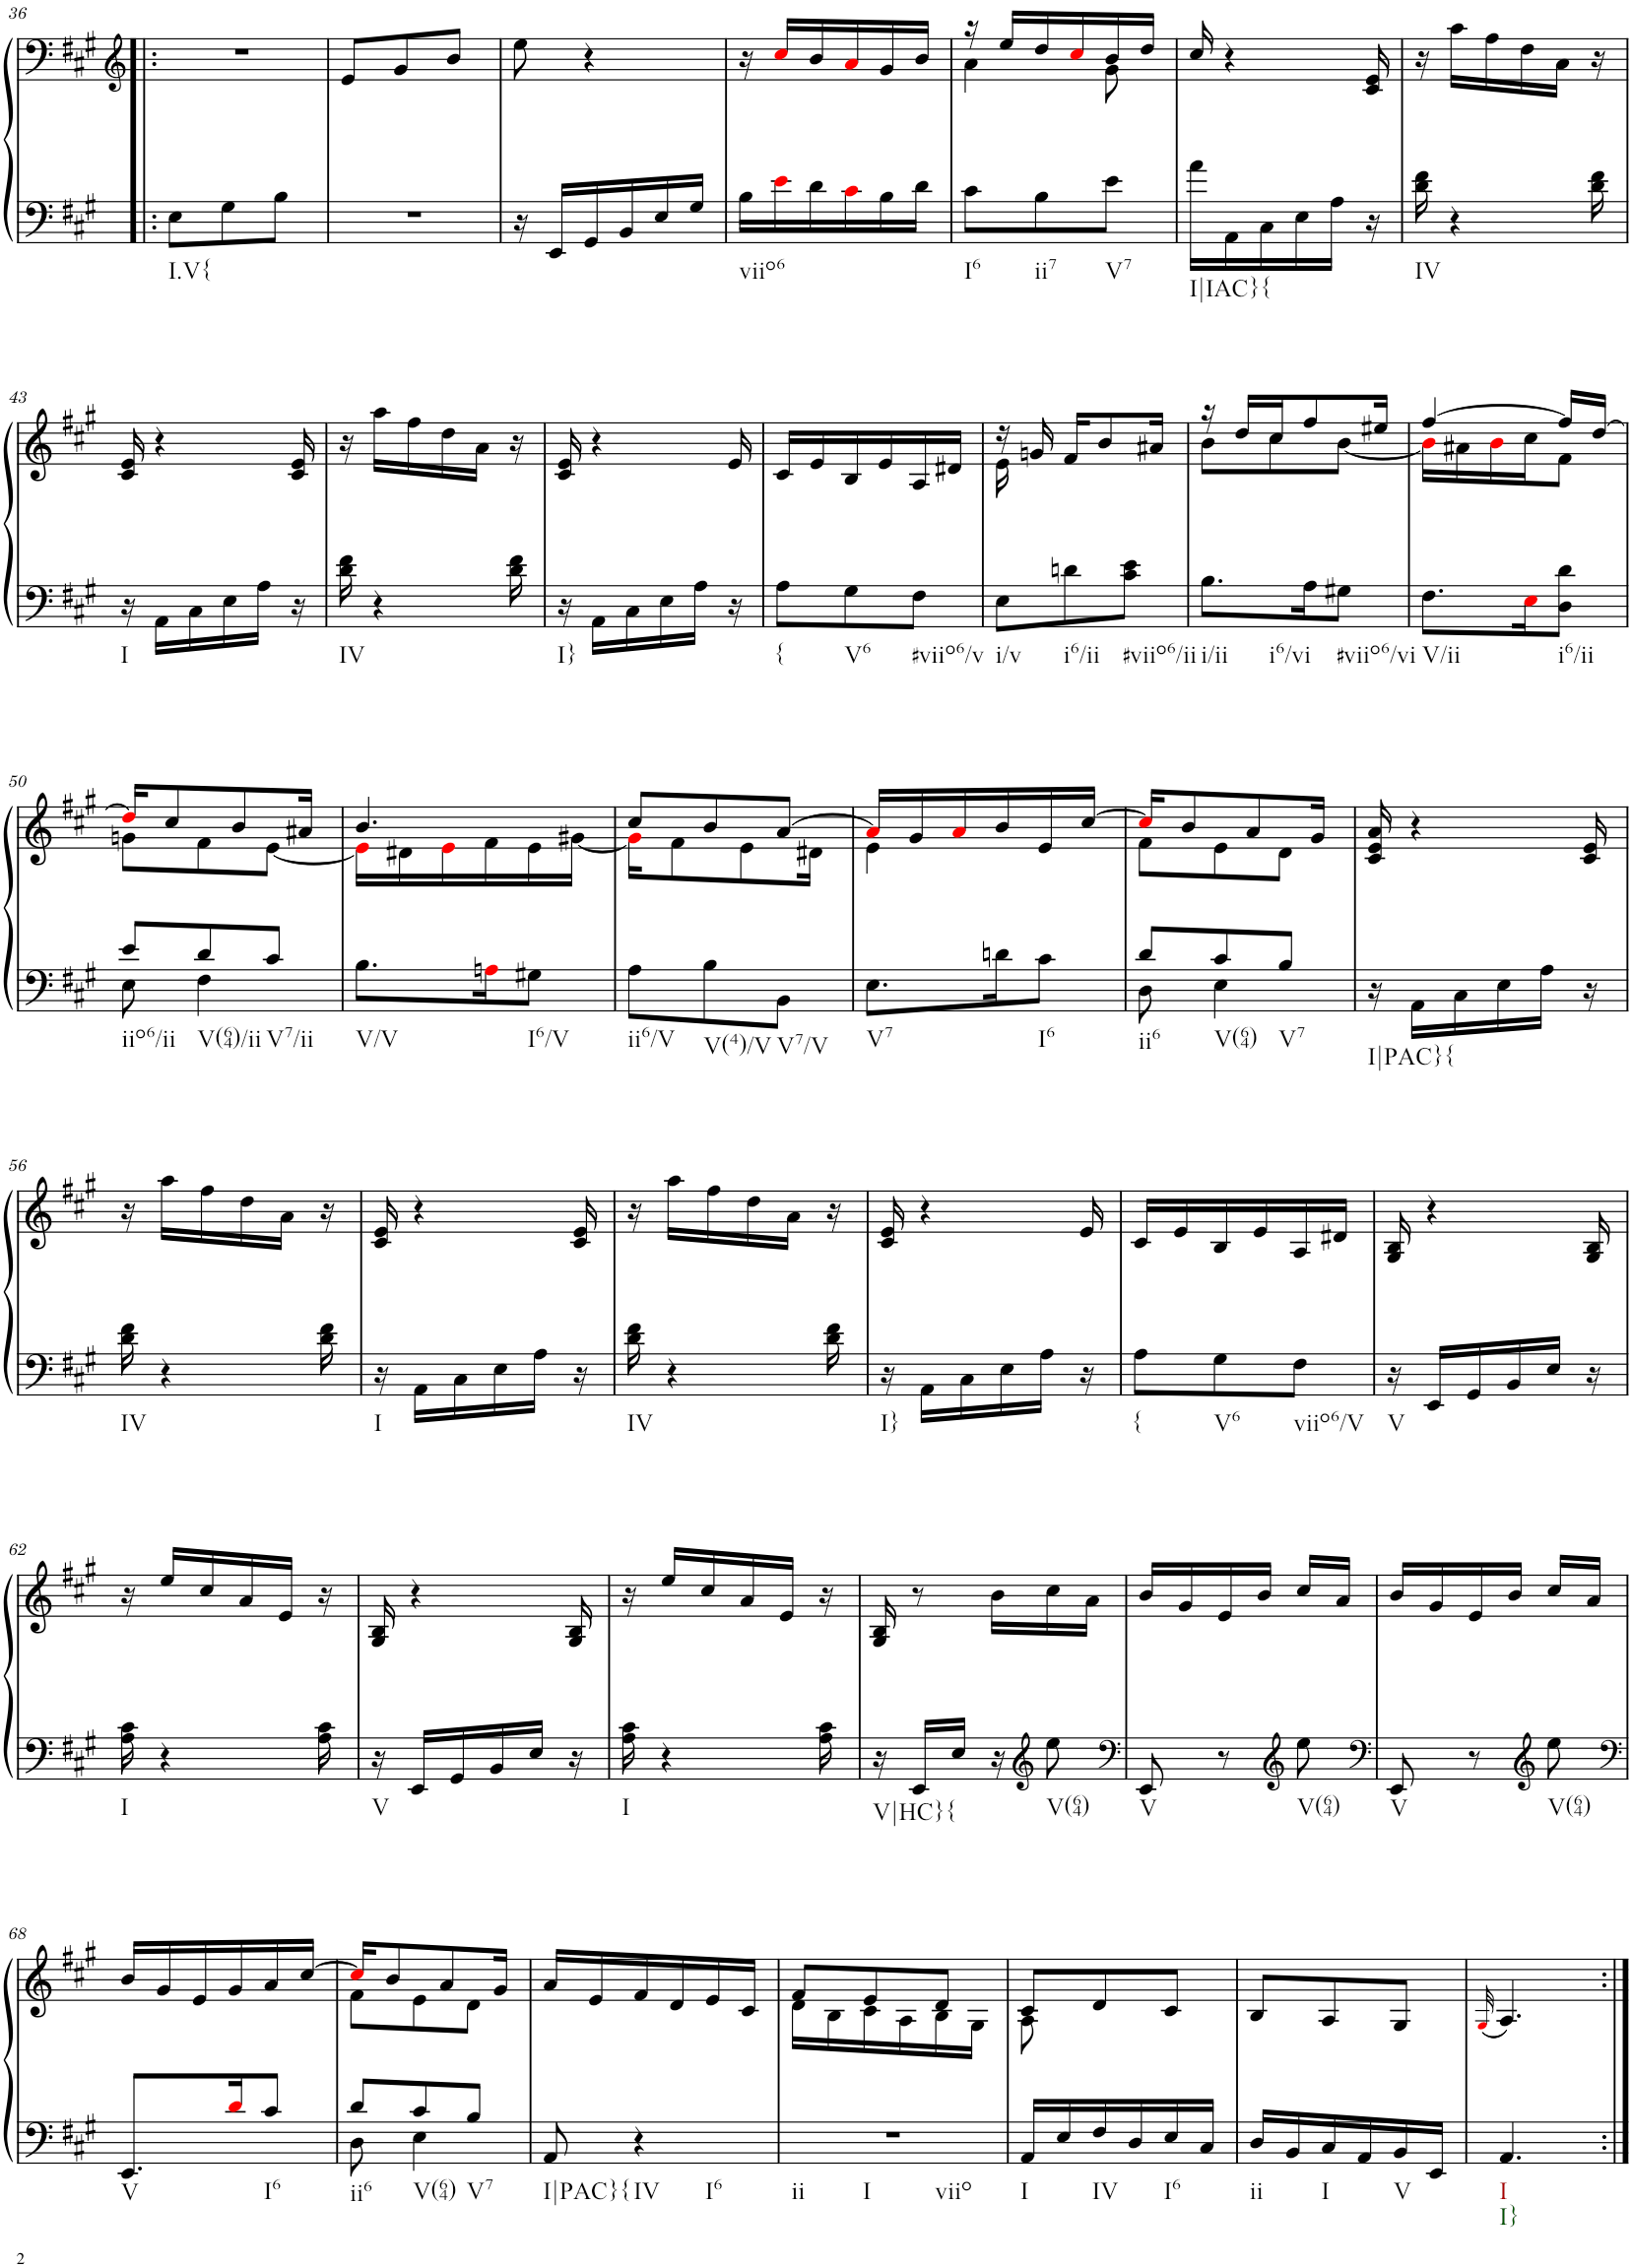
**kern	**kern
*part1	*part1
*staff2	*staff1
*I"Piano	*
*I'Pno.	*
!!LO:PB:g=z
*clefF4	*clefG2
*k[f#c#g#]	*k[f#c#g#]
*M3/8	*M3/8
=36!|:	=36!|:
!LO:TX:b:t=I.V{	!
8E\L	4.r
8G#\	.
8B\J	.
=37	=37
4.r	8e/L
.	8g#/
.	8b/J
=38	=38
16r	8ee\
16EE/LL	.
16GG#/	4r
16BB/	.
16E/	.
16G#/JJ	.
=39	=39
!LO:TX:b:t=viio6	!
16B\LL	16r
16ei\	16cc#i/LL
16d\	16b/
16c#i\	16ai/
16B\	16g#/
16d\JJ	16b/JJ
=40	=40
*	*^
!LO:TX:b:t=I6	!	!
8c#\L	16r	4a\
.	16ee/LL	.
!LO:TX:b:t=ii7	!	!
8B\	16dd/	.
.	16cc#i/	.
!LO:TX:b:t=V7	!	!
8e\J	16b/	8g#\
.	16dd/JJ	.
*	*v	*v
=41	=41
!LO:TX:b:t=I|IAC}{	!
16a\LL	16cc#/
16AA\	4r
16C#\	.
16E\	.
16A\JJ	.
16r	16c#/ 16e/
=42	=42
!LO:TX:b:t=IV	!
16d\ 16f#\	16r
4r	16aa\LL
.	16ff#\
.	16dd\
.	16a\JJ
16d\ 16f#\	16r
!!LO:LB:g=z
=43	=43
!LO:TX:b:t=I	!
16r	16c#/ 16e/
16AA\LL	4r
16C#\	.
16E\	.
16A\JJ	.
16r	16c#/ 16e/
=44	=44
!LO:TX:b:t=IV	!
16d\ 16f#\	16r
4r	16aa\LL
.	16ff#\
.	16dd\
.	16a\JJ
16d\ 16f#\	16r
=45	=45
!LO:TX:b:t=I}	!
16r	16c#/ 16e/
16AA\LL	4r
16C#\	.
16E\	.
16A\JJ	.
16r	16e/
=46	=46
!LO:TX:b:t={	!
8A\L	16c#/LL
.	16e/
!LO:TX:b:t=V6	!
8G#\	16B/
.	16e/
!LO:TX:b:t=#viio6/v	!
8F#\J	16A/
.	16d#X/JJ
=47	=47
*	*^
!LO:TX:b:t=i/v	!	!
8E\L	16r	16e\
.	16gn/	4ryy
!LO:TX:b:t=i6/ii	!	!
8dn\	16f#/KL	.
.	8b/	.
!LO:TX:b:t=#viio6/ii	!	!
8c#\ 8e\J	.	.
.	16a#X/Jk	16ryy
=48	=48	=48
!LO:TX:b:t=i/ii	!	!
!LO:TX:b:t=i6/vi	!	!
8.B\L	16r	8b\L
.	16dd/LL	.
.	16cc#/J	8cc#\
16A\K	8ff#/	.
!LO:TX:b:t=#viio6/vi	!	!
8G#X\J	.	[8b\J
.	16ee#X/Jk	.
=49	=49	=49
!LO:TX:b:t=V/ii	!	!
8.F#\L	[4ff#/	16bi\LL]
.	.	16a#X\
.	.	16bi\
16Ei\K	.	16cc#\J
!LO:TX:b:t=i6/ii	!	!
8D\ 8d\J	16ff#/LL]	8f#\J
.	[16dd/JJ	.
!!LO:LB:g=z	!!
=50	=50	=50
*^	*	*
!LO:TX:b:t=iio6/ii	!	!	!
8e/L	8E\	16ddi/KL]	8gn\L
.	.	8cc#/	.
!LO:TX:b:t=V(64)/ii	!	!	!
8d/	4F#\	.	8f#\
.	.	8b/	.
!LO:TX:b:t=V7/ii	!	!	!
8c#/J	.	.	[8e\J
.	.	16a#X/Jk	.
*v	*v	*	*
=51	=51	=51
!LO:TX:b:t=V/V	!	!
8.B\L	4.b/	16ei\LL]
.	.	16d#X\
.	.	16ei\
16Ani\K	.	16f#\
!LO:TX:b:t=I6/V	!	!
8G#X\J	.	16e\
.	.	[16g#X\JJ
=52	=52	=52
!LO:TX:b:t=ii6/V	!	!
8A\L	8cc#/L	16g#i\KL]
.	.	8f#\
!LO:TX:b:t=V(4)/V	!	!
8B\	8b/	.
.	.	8e\
!LO:TX:b:t=V7/V	!	!
8BB\J	[8a/J	.
.	.	16d#X\Jk
=53	=53	=53
!LO:TX:b:t=V7	!	!
8.E\L	16ai/LL]	4e\
.	16g#/	.
.	16ai/	.
16dn\K	16b/	.
!LO:TX:b:t=I6	!	!
8c#\J	16e/	8ryy
.	[16cc#/JJ	.
=54	=54	=54
*^	*	*
!LO:TX:b:t=ii6	!	!	!
8d/L	8D\	16cc#i/KL]	8f#\L
.	.	8b/	.
!LO:TX:b:t=V(64)	!	!	!
8c#/	4E\	.	8e\
.	.	8a/	.
!LO:TX:b:t=V7	!	!	!
8B/J	.	.	8d\J
.	.	16g#/Jk	.
*v	*v	*	*
*	*v	*v
=55	=55
!LO:TX:b:t=I|PAC}{	!
16r	16c#/ 16e/ 16a/
16AA\LL	4r
16C#\	.
16E\	.
16A\JJ	.
16r	16c#/ 16e/
!!LO:LB:g=z
=56	=56
!LO:TX:b:t=IV	!
16d\ 16f#\	16r
4r	16aa\LL
.	16ff#\
.	16dd\
.	16a\JJ
16d\ 16f#\	16r
=57	=57
!LO:TX:b:t=I	!
16r	16c#/ 16e/
16AA\LL	4r
16C#\	.
16E\	.
16A\JJ	.
16r	16c#/ 16e/
=58	=58
!LO:TX:b:t=IV	!
16d\ 16f#\	16r
4r	16aa\LL
.	16ff#\
.	16dd\
.	16a\JJ
16d\ 16f#\	16r
=59	=59
!LO:TX:b:t=I}	!
16r	16c#/ 16e/
16AA\LL	4r
16C#\	.
16E\	.
16A\JJ	.
16r	16e/
=60	=60
!LO:TX:b:t={	!
8A\L	16c#/LL
.	16e/
!LO:TX:b:t=V6	!
8G#\	16B/
.	16e/
!LO:TX:b:t=viio6/V	!
8F#\J	16A/
.	16d#X/JJ
=61	=61
!LO:TX:b:t=V	!
16r	16G#/ 16B/
16EE/LL	4r
16GG#/	.
16BB/	.
16E/JJ	.
16r	16G#/ 16B/
!!LO:LB:g=z
=62	=62
!LO:TX:b:t=I	!
16A\ 16c#\	16r
4r	16ee/LL
.	16cc#/
.	16a/
.	16e/JJ
16A\ 16c#\	16r
=63	=63
!LO:TX:b:t=V	!
16r	16G#/ 16B/
16EE/LL	4r
16GG#/	.
16BB/	.
16E/JJ	.
16r	16G#/ 16B/
=64	=64
!LO:TX:b:t=I	!
16A\ 16c#\	16r
4r	16ee/LL
.	16cc#/
.	16a/
.	16e/JJ
16A\ 16c#\	16r
=65	=65
!LO:TX:b:t=V|HC}{	!
16r	16G#/ 16B/
16EE/LL	8r
16E/JJ	.
16r	16b\LL
*clefG2	*
!LO:TX:b:t=V(64)	!
8ee\	16cc#\
.	16a\JJ
=66	=66
*clefF4	*
!LO:TX:b:t=V	!
8EE/	16b/LL
.	16g#/
8r	16e/
.	16b/JJ
*clefG2	*
!LO:TX:b:t=V(64)	!
8ee\	16cc#/LL
.	16a/JJ
=67	=67
*clefF4	*
!LO:TX:b:t=V	!
8EE/	16b/LL
.	16g#/
8r	16e/
.	16b/JJ
*clefG2	*
!LO:TX:b:t=V(64)	!
8ee\	16cc#/LL
.	16a/JJ
!!LO:LB:g=z
=68	=68
*clefF4	*
!LO:TX:b:t=V	!
8.EE/L	16b/LL
.	16g#/
.	16e/
16di/K	16g#/
!LO:TX:b:t=I6	!
8c#/J	16a/
.	[16cc#/JJ
=69	=69
*^	*^
!LO:TX:b:t=ii6	!	!	!
8d/L	8D\	16cc#i/KL]	8f#\L
.	.	8b/	.
!LO:TX:b:t=V(64)	!	!	!
8c#/	4E\	.	8e\
.	.	8a/	.
!LO:TX:b:t=V7	!	!	!
8B/J	.	.	8d\J
.	.	16g#/Jk	.
*v	*v	*	*
*	*v	*v
=70	=70
!LO:TX:b:t=I|PAC}{	!
8AA/	16a/LL
.	16e/
!LO:TX:b:t=IV	!
!LO:TX:b:t=I6	!
4r	16f#/
.	16d/
.	16e/
.	16c#/JJ
=71	=71
*	*^
!LO:TX:b:t=ii	!	!
!LO:TX:b:t=I	!	!
!LO:TX:b:t=viio	!	!
4.r	8f#/L	16d\LL
.	.	16B\
.	8e/	16c#\
.	.	16A\
.	8d/J	16B\
.	.	16G#\JJ
=72	=72	=72
!LO:TX:b:t=I	!	!
16AA/LL	8c#/L	8A\
16E/	.	.
!LO:TX:b:t=IV	!	!
16F#/	8d/	4ryy
16D/	.	.
!LO:TX:b:t=I6	!	!
16E/	8c#/J	.
16C#/JJ	.	.
*	*v	*v
=73	=73
!LO:TX:b:t=ii	!
16D/LL	8B/L
16BB/	.
!LO:TX:b:t=I	!
16C#/	8A/
16AA/	.
!LO:TX:b:t=V	!
16BB/	8G#/J
16EE/JJ	.
=74	=74
.	(32qG#i/
!LO:TX:b:t=I	!
!LO:TX:b:t=I}	!
4.AA/	4.A/)
=:|!	=:|!
*-	*-
